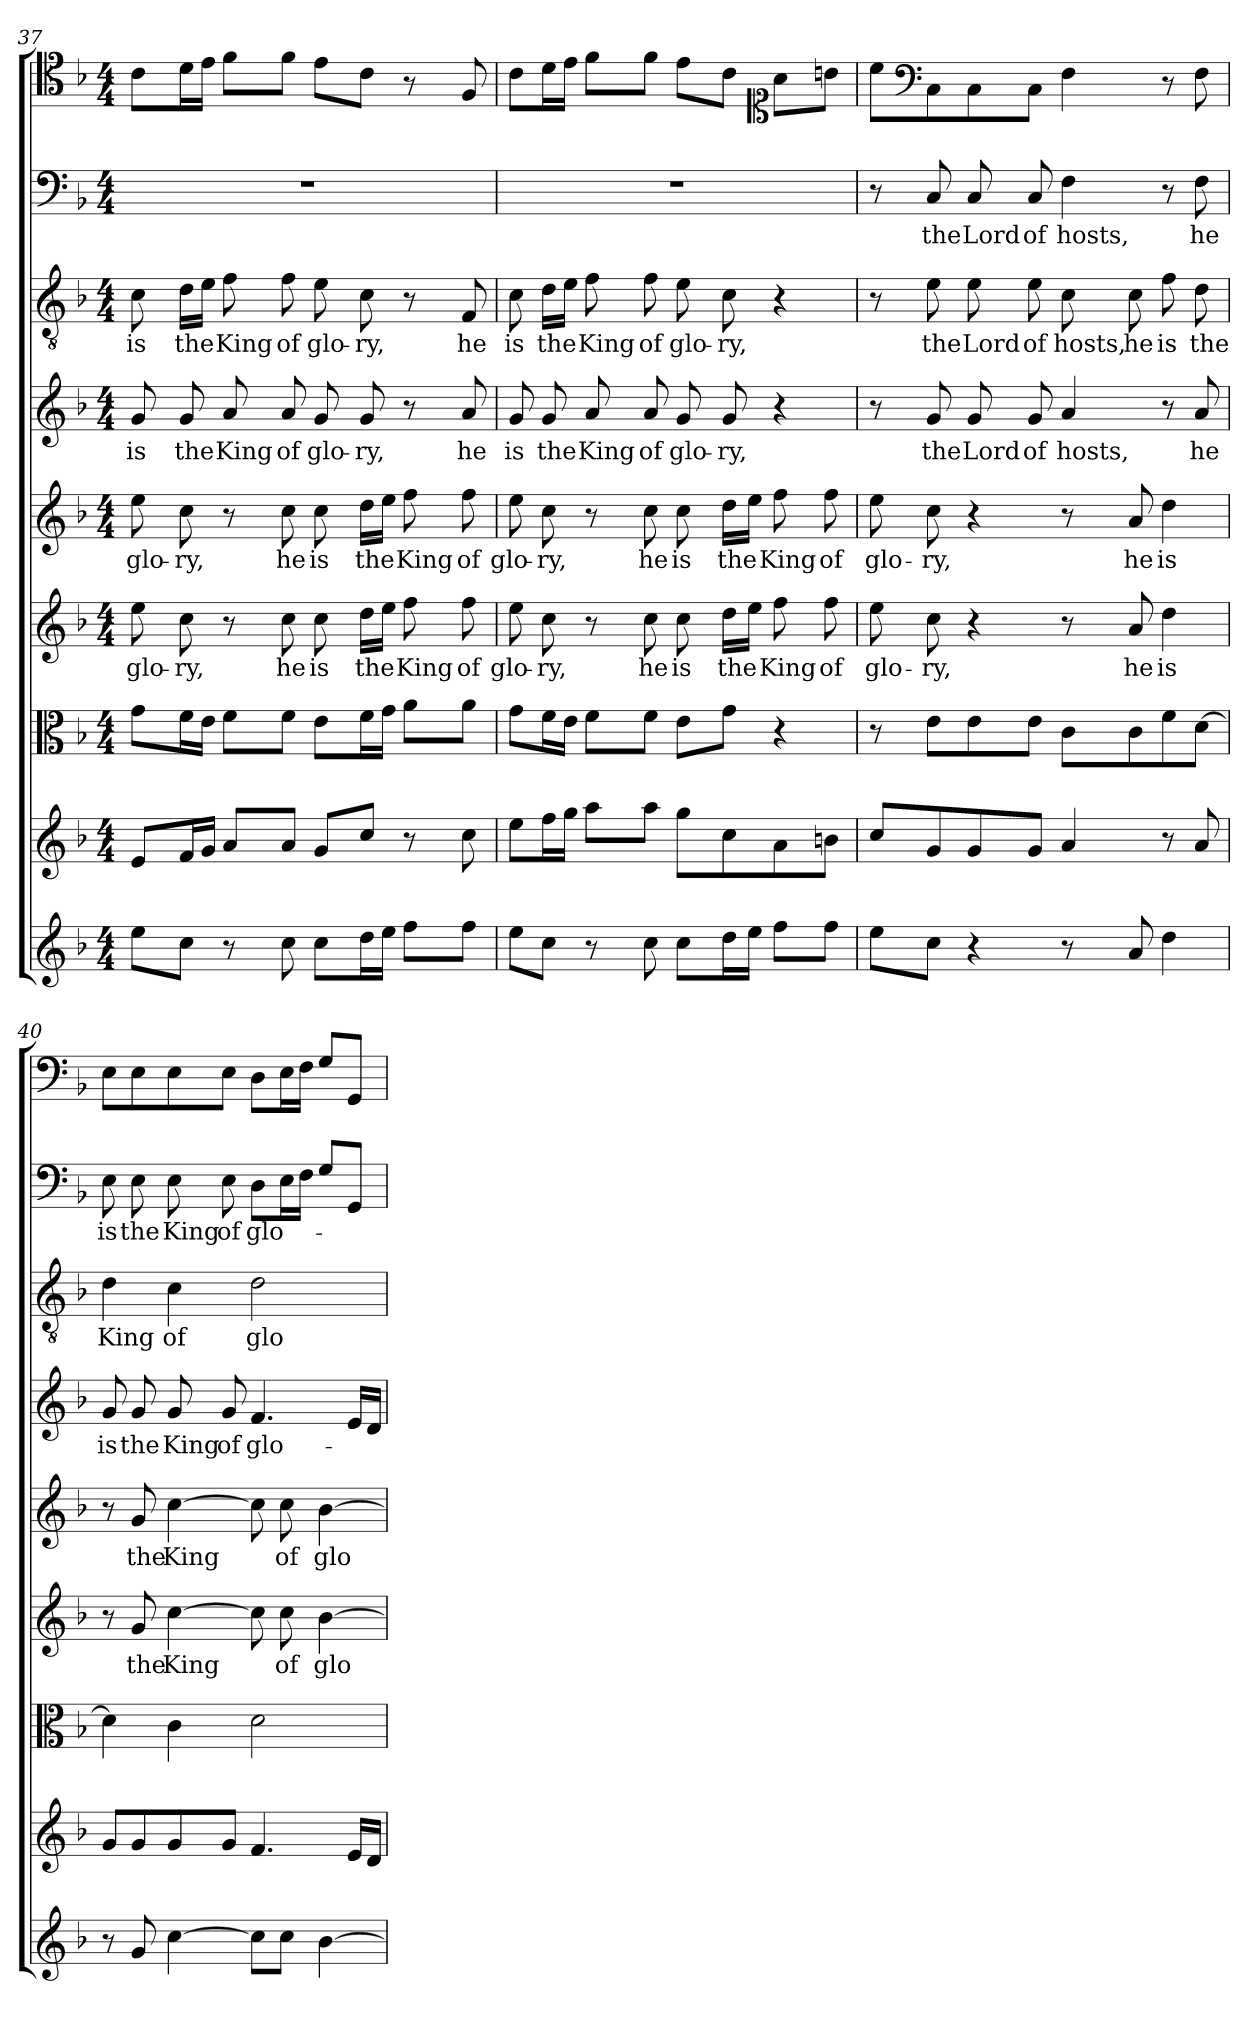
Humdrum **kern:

**kern	**kern	**kern	**kern	**text	**kern	**text	**kern	**text	**kern	**text	**kern	**text	**kern
*part9	*part8	*part7	*part6	*part6	*part5	*part5	*part4	*part4	*part3	*part3	*part2	*part2	*part1
*staff9	*staff8	*staff7	*staff6	*staff6	*staff5	*staff5	*staff4	*staff4	*staff3	*staff3	*staff2	*staff2	*staff1
*clefG2	*clefG2	*clefC3	*clefG2	*	*clefG2	*	*clefG2	*	*clefGv2	*	*clefF4	*	*clefC4
*k[b-]	*k[b-]	*k[b-]	*k[b-]	*	*k[b-]	*	*k[b-]	*	*k[b-]	*	*k[b-]	*	*k[b-]
*F:	*F:	*F:	*F:	*	*F:	*	*F:	*	*F:	*	*F:	*	*F:
*M4/4	*M4/4	*M4/4	*M4/4	*	*M4/4	*	*M4/4	*	*M4/4	*	*M4/4	*	*M4/4
=37	=37	=37	=37	=37	=37	=37	=37	=37	=37	=37	=37	=37	=37
8ee\L	8e/L	8g\L	8ee\	glo-	8ee\	glo-	8g/	is	8c\	is	1r	.	8c\L
8cc\J	16f/L	16f\L	8cc\	-ry,	8cc\	-ry,	8g/	the	16d\LL	the	.	.	16d\L
.	16g/JJ	16e\JJ	.	.	.	.	.	.	16e\JJ	.	.	.	16e\JJ
8r	8a/L	8f\L	8r	.	8r	.	8a/	King	8f\	King	.	.	8f\L
8cc\	8a/J	8f\J	8cc\	he	8cc\	he	8a/	of	8f\	of	.	.	8f\J
8cc\L	8g/L	8e\L	8cc\	is	8cc\	is	8g/	glo-	8e\	glo-	.	.	8e\L
16dd\L	8cc/J	16f\L	16dd\LL	the	16dd\LL	the	8g/	-ry,	8c\	-ry,	.	.	8c\J
16ee\JJ	.	16g\JJ	16ee\JJ	.	16ee\JJ	.	.	.	.	.	.	.	.
8ff\L	8r	8a\L	8ff\	King	8ff\	King	8r	.	8r	.	.	.	8r
8ff\J	8cc\	8a\J	8ff\	of	8ff\	of	8a/	he	8F/	he	.	.	8F/
=38	=38	=38	=38	=38	=38	=38	=38	=38	=38	=38	=38	=38	=38
8ee\L	8ee\L	8g\L	8ee\	glo-	8ee\	glo-	8g/	is	8c\	is	1r	.	8c\L
8cc\J	16ff\L	16f\L	8cc\	-ry,	8cc\	-ry,	8g/	the	16d\LL	the	.	.	16d\L
.	16gg\JJ	16e\JJ	.	.	.	.	.	.	16e\JJ	.	.	.	16e\JJ
8r	8aa\L	8f\L	8r	.	8r	.	8a/	King	8f\	King	.	.	8f\L
8cc\	8aa\J	8f\J	8cc\	he	8cc\	he	8a/	of	8f\	of	.	.	8f\J
8cc\L	8gg\L	8e\L	8cc\	is	8cc\	is	8g/	glo-	8e\	glo-	.	.	8e\L
16dd\L	8cc\	8g\J	16dd\LL	the	16dd\LL	the	8g/	-ry,	8c\	-ry,	.	.	8c\J
16ee\JJ	.	.	16ee\JJ	.	16ee\JJ	.	.	.	.	.	.	.	.
*	*	*	*	*	*	*	*	*	*	*	*	*	*clefC1
8ff\L	8a\	4r	8ff\	King	8ff\	King	4r	.	4r	.	.	.	8a\L
8ff\J	8bn\J	.	8ff\	of	8ff\	of	.	.	.	.	.	.	8bn\J
=39	=39	=39	=39	=39	=39	=39	=39	=39	=39	=39	=39	=39	=39
8ee\L	8cc/L	8r	8ee\	glo-	8ee\	glo-	8r	.	8r	.	8r	.	8cc\L
*	*	*	*	*	*	*	*	*	*	*	*	*	*clefF4
8cc\J	8g/	8e\L	8cc\	-ry,	8cc\	-ry,	8g/	the	8e\	the	8C/	the	8C\
4r	8g/	8e\	4r	.	4r	.	8g/	Lord	8e\	Lord	8C/	Lord	8C\
.	8g/J	8e\J	.	.	.	.	8g/	of	8e\	of	8C/	of	8C\J
8r	4a/	8c\L	8r	.	8r	.	4a/	hosts,	8c\	hosts,	4F\	hosts,	4F\
8a/	.	8c\	8a/	he	8a/	he	.	.	8c\	he	.	.	.
4dd\	8r	8f\	4dd\	is	4dd\	is	8r	.	8f\	is	8r	.	8r
.	8a/	[8d\J	.	.	.	.	8a/	he	8d\	the	8F\	he	8F\
=40	=40	=40	=40	=40	=40	=40	=40	=40	=40	=40	=40	=40	=40
8r	8g/L	4d\]	8r	.	8r	.	8g/	is	4d\	King	8E\	is	8E\L
8g/	8g/	.	8g/	the	8g/	the	8g/	the	.	.	8E\	the	8E\
[4cc\	8g/	4c\	[4cc\	King	[4cc\	King	8g/	King	4c\	of	8E\	King	8E\
.	8g/J	.	.	.	.	.	8g/	of	.	.	8E\	of	8E\J
8cc\L]	4.f/	2d\	8cc\]	.	8cc\]	.	4.f/	glo-	2d\	glo-	8D\L	glo-	8D\L
8cc\J	.	.	8cc\	of	8cc\	of	.	.	.	.	16E\L	.	16E\L
.	.	.	.	.	.	.	.	.	.	.	16F\JJ	.	16F\JJ
[4b-\	.	.	[4b-\	glo-	[4b-\	glo-	.	.	.	.	8G\L	.	8G\L
.	16e/LL	.	.	.	.	.	16e/LL	.	.	.	8GG/J	.	8GG/J
.	16d/JJ	.	.	.	.	.	16d/JJ	.	.	.	.	.	.
=	=	=	=	=	=	=	=	=	=	=	=	=	=
*-	*-	*-	*-	*-	*-	*-	*-	*-	*-	*-	*-	*-	*-
